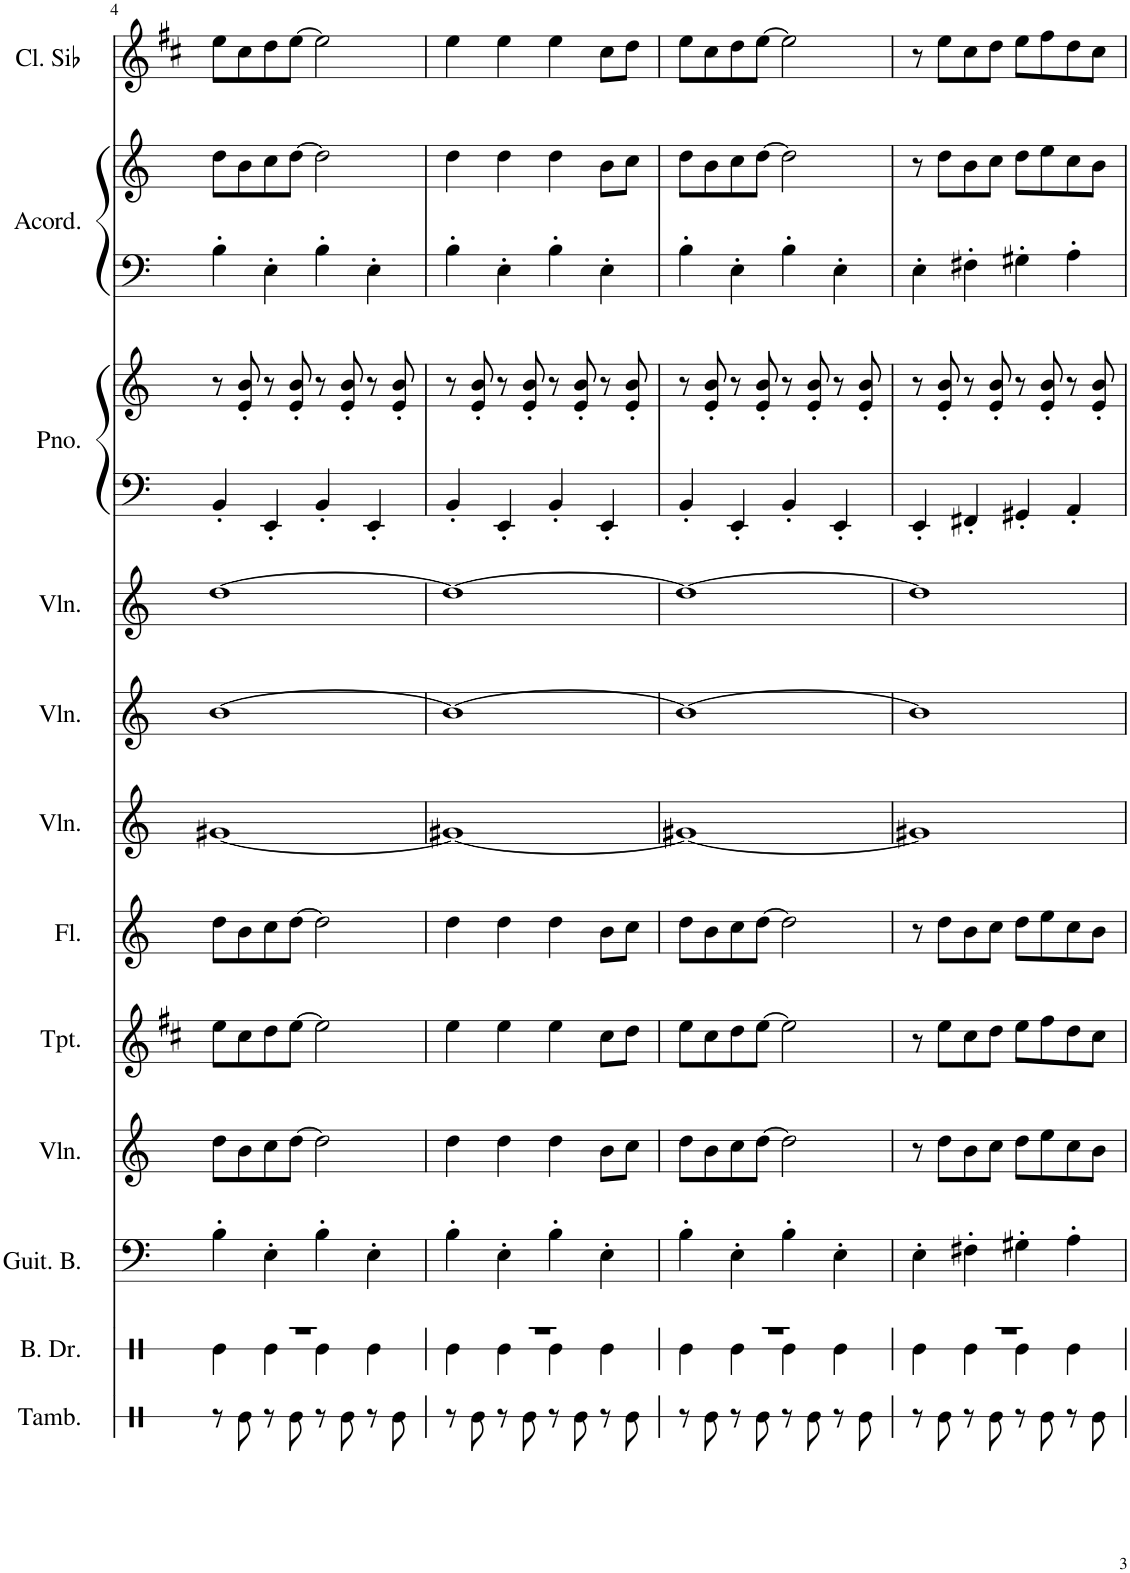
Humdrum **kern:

**kern	**kern	**kern	**kern	**kern	**kern	**kern	**kern	**kern	**kern	**kern	**kern	**kern	**kern	**kern	**kern	**kern	**kern	**kern
*part17	*part16	*part15	*part14	*part13	*part12	*part11	*part10	*part9	*part8	*part7	*part6	*part5	*part4	*part3	*part3	*part2	*part2	*part1
*staff19	*staff18	*staff17	*staff16	*staff15	*staff14	*staff13	*staff12	*staff11	*staff10	*staff9	*staff8	*staff7	*staff6	*staff5	*staff4	*staff3	*staff2	*staff1
*I"Tambourine	*I"Bass Drum	*I"Bajo eléctrico	*I"Bb Tuba	*I"Euphonium	*I"Trombone	*I"Alto Saxophone	*I"Violín	*I"Trumpet	*I"Flute	*I"Flauta	*I"Violín	*I"Violín	*I"Violín	*I"Piano	*	*I"Acordeón	*	*I"Clarinete en Sib
*I'Tamb.	*I'B. Dr.	*	*I'Bb Tu.	*I'Euph.	*I'Tbn.	*I'A. Sax.	*I'Vln.	*I'Tpt.	*I'Fl.	*I'Fl.	*I'Vln.	*I'Vln.	*I'Vln.	*I'Pno.	*	*I'Acord.	*	*I'Cl. Sib
!!LO:PB:g=z
*clefX	*clefX	*clefF4	*clefG2	*clefG2	*clefG2	*clefG2	*clefG2	*clefG2	*clefG2	*clefG2	*clefG2	*clefG2	*clefG2	*clefF4	*clefG2	*clefF4	*clefG2	*clefG2
*	*	*Trd7c12	*Trd15c26	*Trd8c14	*Trd8c14	*Trd5c9	*	*Trd1c2	*	*	*	*	*	*	*	*	*	*Trd1c2
*k[]	*k[]	*k[]	*k[f#c#]	*k[f#c#]	*k[f#c#]	*k[f#c#g#]	*k[]	*k[f#c#]	*k[]	*k[]	*k[]	*k[]	*k[]	*k[]	*k[]	*k[]	*k[]	*k[f#c#]
*M4/4	*M4/4	*M4/4	*M4/4	*M4/4	*M4/4	*M4/4	*M4/4	*M4/4	*M4/4	*M4/4	*M4/4	*M4/4	*M4/4	*M4/4	*M4/4	*M4/4	*M4/4	*M4/4
=4	=4	=4	=4	=4	=4	=4	=4	=4	=4	=4	=4	=4	=4	=4	=4	=4	=4	=4
*	*^	*	*	*	*	*	*	*	*	*	*	*	*	*	*	*	*	*
8r	1r	4Re\	4B'\	4cc#'	4cc#'	8r	2r	8dd\L	8ee\L	8dd\L	8dd\L	[1g#X	[1b	[1dd	4BB'/	8r	4B'\	8dd\L	8ee\L
8Re\	.	.	.	.	.	8f#' 8cc#'	.	8b\	8cc#\	8b\J	8b\	.	.	.	.	8e/' 8b/'	.	8b\	8cc#\
8r	.	4Re\	4E'\	4f#'	4f#'	8r	.	8cc\	8dd\	8cc\L	8cc\	.	.	.	4EE'/	8r	4E'\	8cc\	8dd\
8Re\	.	.	.	.	.	8f#' 8cc#'	.	[8dd\J	[8ee\J	[8dd\J	[8dd\J	.	.	.	.	8e/' 8b/'	.	[8dd\J	[8ee\J
8r	.	4Re\	4B'\	4cc#'	8cc#'/L	8r	8gg#\L	2dd\]	2ee\]	2dd]	2dd\]	.	.	.	4BB'/	8r	4B'\	2dd\]	2ee\]
8Re\	.	.	.	.	8f#/J	8f#' 8cc#'	8aa\J	.	.	.	.	.	.	.	.	8e/' 8b/'	.	.	.
8r	.	4Re\	4E'\	4f#'	8r	8r	8bb\L	.	.	.	.	.	.	.	4EE'/	8r	4E'\	.	.
8Re\	.	.	.	.	8b	8f#' 8cc#'	8aa\J	.	.	.	.	.	.	.	.	8e/' 8b/'	.	.	.
=5	=5	=5	=5	=5	=5	=5	=5	=5	=5	=5	=5	=5	=5	=5	=5	=5	=5	=5	=5
8r	1r	4Re\	4B'\	4cc#'	4cc#'	8r	2gg#	4dd\	4ee\	4dd	4dd\	1g#X_	1b_	1dd_	4BB'/	8r	4B'\	4dd\	4ee\
8Re\	.	.	.	.	.	8f#' 8cc#'	.	.	.	.	.	.	.	.	.	8e/' 8b/'	.	.	.
8r	.	4Re\	4E'\	4f#'	4f#'	8r	.	4dd\	4ee\	4dd	4dd\	.	.	.	4EE'/	8r	4E'\	4dd\	4ee\
8Re\	.	.	.	.	.	8f#' 8cc#'	.	.	.	.	.	.	.	.	.	8e/' 8b/'	.	.	.
8r	.	4Re\	4B'\	4cc#'	4cc#'	8r	2r	4dd\	4ee\	4dd	4dd\	.	.	.	4BB'/	8r	4B'\	4dd\	4ee\
8Re\	.	.	.	.	.	8f#' 8cc#'	.	.	.	.	.	.	.	.	.	8e/' 8b/'	.	.	.
8r	.	4Re\	4E'\	4f#'	4f#'	8r	.	8b\L	8cc#\L	8b\L	8b\L	.	.	.	4EE'/	8r	4E'\	8b\L	8cc#\L
8Re\	.	.	.	.	.	8f#' 8cc#'	.	8cc\J	8dd\J	8cc\J	8cc\J	.	.	.	.	8e/' 8b/'	.	8cc\J	8dd\J
=6	=6	=6	=6	=6	=6	=6	=6	=6	=6	=6	=6	=6	=6	=6	=6	=6	=6	=6	=6
8r	1r	4Re\	4B'\	4cc#'	4cc#'	8r	2r	8dd\L	8ee\L	8dd\L	8dd\L	1g#X_	1b_	1dd_	4BB'/	8r	4B'\	8dd\L	8ee\L
8Re\	.	.	.	.	.	8f#' 8cc#'	.	8b\	8cc#\	8b\J	8b\	.	.	.	.	8e/' 8b/'	.	8b\	8cc#\
8r	.	4Re\	4E'\	4f#'	4f#'	8r	.	8cc\	8dd\	8cc\L	8cc\	.	.	.	4EE'/	8r	4E'\	8cc\	8dd\
8Re\	.	.	.	.	.	8f#' 8cc#'	.	[8dd\J	[8ee\J	[8dd\J	[8dd\J	.	.	.	.	8e/' 8b/'	.	[8dd\J	[8ee\J
8r	.	4Re\	4B'\	4cc#'	4cc#'	8r	8gg#	2dd\]	2ee\]	2dd]	2dd\]	.	.	.	4BB'/	8r	4B'\	2dd\]	2ee\]
8Re\	.	.	.	.	.	8f#' 8cc#'	4gg#	.	.	.	.	.	.	.	.	8e/' 8b/'	.	.	.
8r	.	4Re\	4E'\	4f#'	4f#'	8r	.	.	.	.	.	.	.	.	4EE'/	8r	4E'\	.	.
8Re\	.	.	.	.	.	8f#' 8cc#'	8gg#	.	.	.	.	.	.	.	.	8e/' 8b/'	.	.	.
=7	=7	=7	=7	=7	=7	=7	=7	=7	=7	=7	=7	=7	=7	=7	=7	=7	=7	=7	=7
8r	1r	4Re\	4E'\	4f#'	4cc#'	8r	2gg#	8r	8r	8r	8r	1g#X]	1b]	1dd]	4EE'/	8r	4E'\	8r	8r
8Re\	.	.	.	.	.	8f#' 8cc#'	.	8dd\L	8ee\L	8dd	8dd\L	.	.	.	.	8e/' 8b/'	.	8dd\L	8ee\L
8r	.	4Re\	4F#X'\	4g'	4dd'	8r	.	8b\	8cc#\	8b\L	8b\	.	.	.	4FF#X'/	8r	4F#X'\	8b\	8cc#\
8Re\	.	.	.	.	.	8f#' 8cc#'	.	8cc\J	8dd\J	8cc\J	8cc\J	.	.	.	.	8e/' 8b/'	.	8cc\J	8dd\J
8r	.	4Re\	4G#X'\	4a'	4a'	8r	2r	8dd\L	8ee\L	8dd\L	8dd\L	.	.	.	4GG#X'/	8r	4G#X'\	8dd\L	8ee\L
8Re\	.	.	.	.	.	8f#' 8cc#'	.	8ee\	8ff#\	8ee\J	8ee\	.	.	.	.	8e/' 8b/'	.	8ee\	8ff#\
8r	.	4Re\	4A'\	4b'	4b'	8r	.	8cc\	8dd\	8cc\L	8cc\	.	.	.	4AA'/	8r	4A'\	8cc\	8dd\
8Re\	.	.	.	.	.	8f#' 8cc#'	.	8b\J	8cc#\J	8b\J	8b\J	.	.	.	.	8e/' 8b/'	.	8b\J	8cc#\J
*	*v	*v	*	*	*	*	*	*	*	*	*	*	*	*	*	*	*	*	*
=	=	=	=	=	=	=	=	=	=	=	=	=	=	=	=	=	=	=
*-	*-	*-	*-	*-	*-	*-	*-	*-	*-	*-	*-	*-	*-	*-	*-	*-	*-	*-
